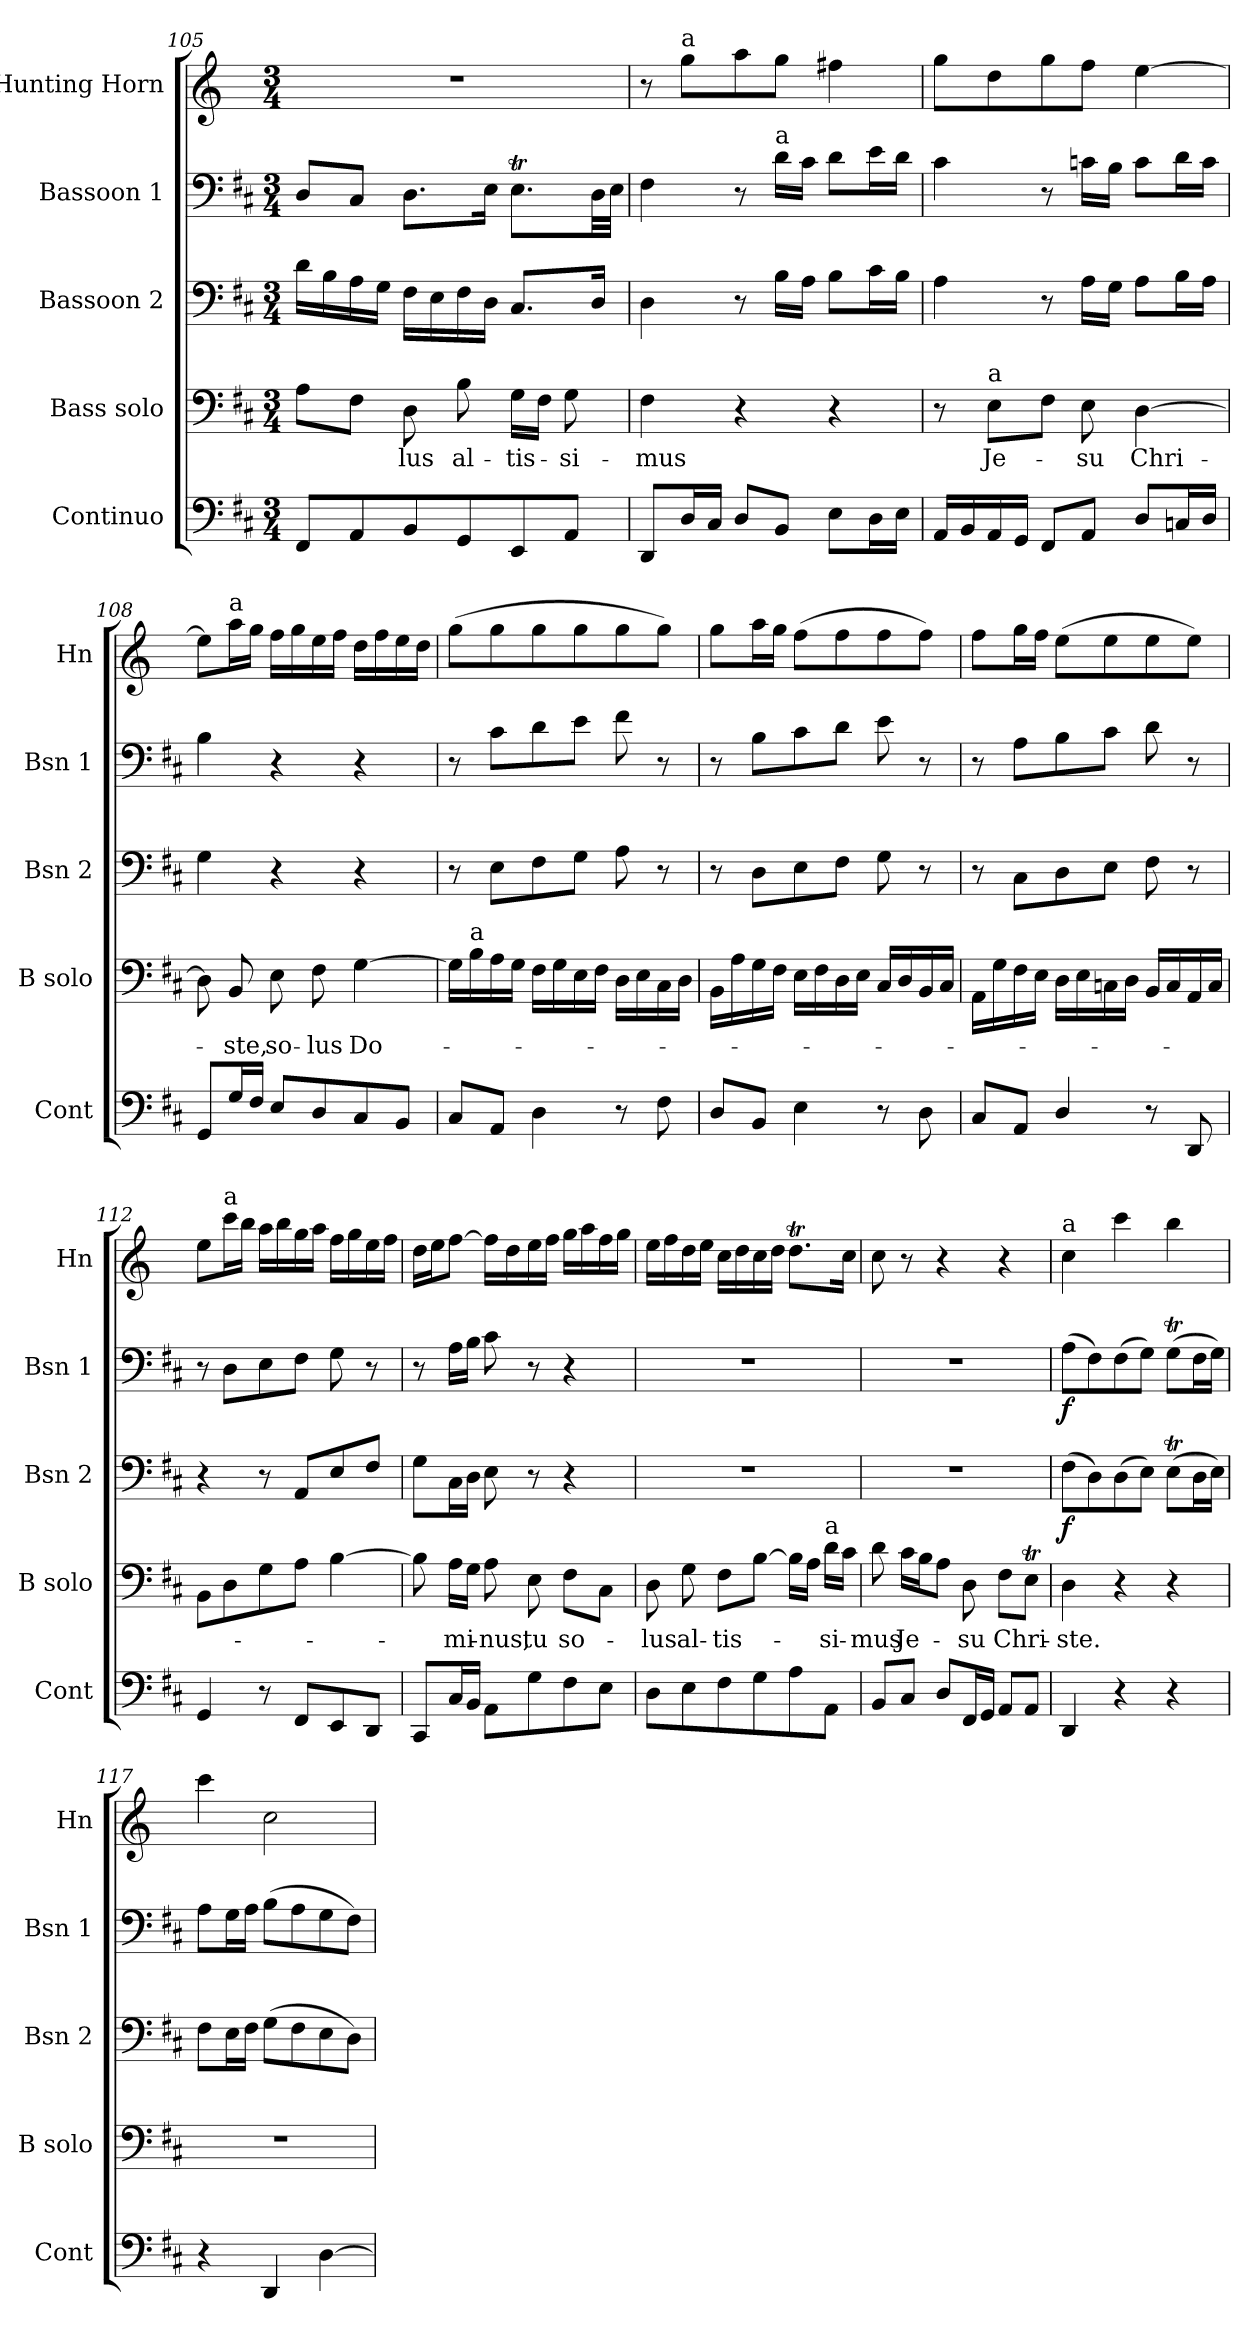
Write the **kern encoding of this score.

**kern	**kern	**text	**kern	**dynam	**kern	**dynam	**kern
*part5	*part4	*part4	*part3	*part3	*part2	*part2	*part1
*staff5	*staff4	*staff4	*staff3	*staff3	*staff2	*staff2	*staff1
*I"Continuo	*I"Bass solo	*	*I"Bassoon 2	*	*I"Bassoon 1	*	*I"Hunting Horn
*I'Cont	*I'B solo	*	*I'Bsn 2	*	*I'Bsn 1	*	*I'Hn
*clefF4	*clefF4	*	*clefF4	*	*clefF4	*	*clefG2
*	*	*	*	*	*	*	*ITrd6c10
*k[f#c#]	*k[f#c#]	*	*k[f#c#]	*	*k[f#c#]	*	*k[f#c#]
*M3/4	*M3/4	*	*M3/4	*	*M3/4	*	*M3/4
=105	=105	=105	=105	=105	=105	=105	=105
8FF#/L	8A\L	.	16d\LL	.	8D/L	.	2.r
.	.	.	16B\	.	.	.	.
8AA/	8F#\J	.	16A\	.	8C#/J	.	.
.	.	.	16G\JJ	.	.	.	.
!	!	!LO:LY:b	!	!	!	!	!
8BB/	8D\	-lus	16F#\LL	.	8.D\L	.	.
.	.	.	16E\	.	.	.	.
!	!	!LO:LY:b	!	!	!	!	!
8GG/	8B\	al-	16F#\	.	.	.	.
.	.	.	16D\JJ	.	16E\Jk	.	.
!	!	!LO:LY:b	!	!	!	!	!
8EE/	16G\LL	-tis-	8.C#/L	.	8.ET\L	.	.
.	16F#\JJ	.	.	.	.	.	.
!	!	!LO:LY:b	!	!	!	!	!
8AA/J	8G\	-si-	.	.	.	.	.
.	.	.	16D/Jk	.	32D\LL	.	.
.	.	.	.	.	32E\JJJ	.	.
=106	=106	=106	=106	=106	=106	=106	=106
!	!	!LO:LY:b	!	!	!	!	!
8DD/L	4F#\	-mus	4D\	.	4F#\	.	8r
!	!	!	!	!	!	!	!LO:TX:a:t=a
16D/L	.	.	.	.	.	.	8a\L
16C#/JJ	.	.	.	.	.	.	.
8D/L	4r	.	8r	.	8r	.	8b\
!	!	!	!	!	!LO:TX:a:t=a	!	!
8BB/J	.	.	16B\LL	.	16d\LL	.	8a\J
.	.	.	16A\JJ	.	16c#\JJ	.	.
8E\L	4r	.	8B\L	.	8d\L	.	4g#X\
16D\L	.	.	16c#\L	.	16e\L	.	.
16E\JJ	.	.	16B\JJ	.	16d\JJ	.	.
!!LO:PB:g=z
=107	=107	=107	=107	=107	=107	=107	=107
16AA/LL	8r	.	4A\	.	4c#\	.	8a\L
16BB/	.	.	.	.	.	.	.
!	!LO:TX:a:t=a	!	!	!	!	!	!
!	!	!LO:LY:b	!	!	!	!	!
16AA/	8E\L	Je-	.	.	.	.	8e\
16GG/JJ	.	.	.	.	.	.	.
8FF#/L	8F#\J	.	8r	.	8r	.	8a\
!	!	!LO:LY:b	!	!	!	!	!
8AA/J	8E\	-su	16A\LL	.	16cn\LL	.	8g\J
.	.	.	16G\JJ	.	16B\JJ	.	.
!	!	!LO:LY:b	!	!	!	!	!
8D/L	[4D\	Chri-	8A\L	.	8c\L	.	[4f#\
16Cn/L	.	.	16B\L	.	16d\L	.	.
16D/JJ	.	.	16A\JJ	.	16c\JJ	.	.
=108	=108	=108	=108	=108	=108	=108	=108
8GG/L	8D\]	.	4G\	.	4B\	.	8f#\L]
!	!	!	!	!	!	!	!LO:TX:a:t=a
!	!	!LO:LY:b	!	!	!	!	!
16G/L	8BB/	-ste,	.	.	.	.	16b\L
16F#/JJ	.	.	.	.	.	.	16a\JJ
!	!	!LO:LY:b	!	!	!	!	!
8E/L	8E\	so-	4r	.	4r	.	16g\LL
.	.	.	.	.	.	.	16a\
!	!	!LO:LY:b	!	!	!	!	!
8D/	8F#\	-lus	.	.	.	.	16f#\
.	.	.	.	.	.	.	16g\JJ
!	!	!LO:LY:b	!	!	!	!	!
8C#/	[4G\	Do-	4r	.	4r	.	16e\LL
.	.	.	.	.	.	.	16g\
8BB/J	.	.	.	.	.	.	16f#\
.	.	.	.	.	.	.	16e\JJ
=109	=109	=109	=109	=109	=109	=109	=109
8C#/L	16G\LL]	.	8r	.	8r	.	(8a\L
!	!LO:TX:a:t=a	!	!	!	!	!	!
.	16B\	.	.	.	.	.	.
8AA/J	16A\	.	8E\L	.	8c#\L	.	8a\
.	16G\JJ	.	.	.	.	.	.
4D\	16F#\LL	.	8F#\	.	8d\	.	8a\
.	16G\	.	.	.	.	.	.
.	16E\	.	8G\J	.	8e\J	.	8a\
.	16F#\JJ	.	.	.	.	.	.
8r	16D\LL	.	8A\	.	8f#\	.	8a\
.	16E\	.	.	.	.	.	.
8F#\	16C#\	.	8r	.	8r	.	8a\J)
.	16D\JJ	.	.	.	.	.	.
=110	=110	=110	=110	=110	=110	=110	=110
8D/L	16BB\LL	.	8r	.	8r	.	8a\L
.	16A\	.	.	.	.	.	.
8BB/J	16G\	.	8D\L	.	8B\L	.	16b\L
.	16F#\JJ	.	.	.	.	.	16a\JJ
4E\	16E\LL	.	8E\	.	8c#\	.	(8g\L
.	16F#\	.	.	.	.	.	.
.	16D\	.	8F#\J	.	8d\J	.	8g\
.	16E\JJ	.	.	.	.	.	.
8r	16C#/LL	.	8G\	.	8e\	.	8g\
.	16D/	.	.	.	.	.	.
8D\	16BB/	.	8r	.	8r	.	8g\J)
.	16C#/JJ	.	.	.	.	.	.
=111	=111	=111	=111	=111	=111	=111	=111
8C#/L	16AA\LL	.	8r	.	8r	.	8g\L
.	16G\	.	.	.	.	.	.
8AA/J	16F#\	.	8C#\L	.	8A\L	.	16a\L
.	16E\JJ	.	.	.	.	.	16g\JJ
4D/	16D\LL	.	8D\	.	8B\	.	(8f#\L
.	16E\	.	.	.	.	.	.
.	16Cn\	.	8E\J	.	8c#\J	.	8f#\
.	16D\JJ	.	.	.	.	.	.
8r	16BB/LL	.	8F#\	.	8d\	.	8f#\
.	16C/	.	.	.	.	.	.
8DD/	16AA/	.	8r	.	8r	.	8f#\J)
.	16C/JJ	.	.	.	.	.	.
!!LO:LB:g=z
=112	=112	=112	=112	=112	=112	=112	=112
4GG/	8BB\L	.	4r	.	8r	.	8f#\L
!	!	!	!	!	!	!	!LO:TX:a:t=a
.	8D\	.	.	.	8D\L	.	16dd\L
.	.	.	.	.	.	.	16cc#\JJ
8r	8G\	.	8r	.	8E\	.	16b\LL
.	.	.	.	.	.	.	16cc#\
8FF#/L	8A\J	.	8AA/L	.	8F#\J	.	16a\
.	.	.	.	.	.	.	16b\JJ
8EE/	[4B\	.	8E/	.	8G\	.	16g\LL
.	.	.	.	.	.	.	16a\
8DD/J	.	.	8F#/J	.	8r	.	16f#\
.	.	.	.	.	.	.	16g\JJ
=113	=113	=113	=113	=113	=113	=113	=113
8CC#/L	8B\]	.	8G\L	.	8r	.	16e\LL
.	.	.	.	.	.	.	16f#\J
!	!	!LO:LY:b	!	!	!	!	!
16C#/L	16A\LL	-mi-	16C#\L	.	16A\LL	.	[8g\J
16BB/JJ	16G\JJ	.	16D\JJ	.	16B\JJ	.	.
!	!	!LO:LY:b	!	!	!	!	!
8AA\L	8A\	-nus,	8E\	.	8c#\	.	16g\LL]
.	.	.	.	.	.	.	16e\
!	!	!LO:LY:b	!	!	!	!	!
8G\	8E\	tu	8r	.	8r	.	16f#\
.	.	.	.	.	.	.	16g\JJ
!	!	!LO:LY:b	!	!	!	!	!
8F#\	8F#\L	so-	4r	.	4r	.	16a\LL
.	.	.	.	.	.	.	16b\
8E\J	8C#\J	.	.	.	.	.	16g\
.	.	.	.	.	.	.	16a\JJ
=114	=114	=114	=114	=114	=114	=114	=114
!	!	!LO:LY:b	!	!	!	!	!
8D\L	8D\	-lus	2.r	.	2.r	.	16f#\LL
.	.	.	.	.	.	.	16g\
!	!	!LO:LY:b	!	!	!	!	!
8E\	8G\	al-	.	.	.	.	16e\
.	.	.	.	.	.	.	16f#\JJ
!	!	!LO:LY:b	!	!	!	!	!
8F#\	8F#\L	-tis-	.	.	.	.	16d\LL
.	.	.	.	.	.	.	16e\
8G\	[8B\J	.	.	.	.	.	16d\
.	.	.	.	.	.	.	16e\JJ
8A\	16B\LL]	.	.	.	.	.	8.eT\L
.	16A\JJ	.	.	.	.	.	.
!	!LO:TX:a:t=a	!	!	!	!	!	!
!	!	!LO:LY:b	!	!	!	!	!
8AA\J	16d\LL	-si-	.	.	.	.	.
.	16c#\JJ	.	.	.	.	.	16d\Jk
=115	=115	=115	=115	=115	=115	=115	=115
!	!	!LO:LY:b	!	!	!	!	!
8BB/L	8d\	-mus	2.r	.	2.r	.	8d\
!	!	!LO:LY:b	!	!	!	!	!
8C#/J	16c#\LL	Je-	.	.	.	.	8r
.	16B\J	.	.	.	.	.	.
8D/L	8A\J	.	.	.	.	.	4r
!	!	!LO:LY:b	!	!	!	!	!
16FF#/L	8D\	-su	.	.	.	.	.
16GG/JJ	.	.	.	.	.	.	.
!	!	!LO:LY:b	!	!	!	!	!
8AA/L	8F#\L	Chri-	.	.	.	.	4r
8AA/J	8ET\J	.	.	.	.	.	.
=116	=116	=116	=116	=116	=116	=116	=116
!	!	!	!	!	!	!	!LO:TX:a:t=a
!	!	!LO:LY:b	!	!LO:DY:b	!	!LO:DY:b	!
4DD/	4D\	-ste.	(8F#\L	f	(8A\L	f	4d\
.	.	.	8D\)	.	8F#\)	.	.
4r	4r	.	(8D\	.	(8F#\	.	4dd\
.	.	.	8E\J)	.	8G\J)	.	.
4r	4r	.	(8ET\L	.	(8GT\L	.	4cc#\
.	.	.	16D\L	.	16F#\L	.	.
.	.	.	16E\JJ)	.	16G\JJ)	.	.
!!LO:LB:g=z
=117	=117	=117	=117	=117	=117	=117	=117
4r	2.r	.	8F#\L	.	8A\L	.	4dd\
.	.	.	16E\L	.	16G\L	.	.
.	.	.	16F#\JJ	.	16A\JJ	.	.
4DD/	.	.	(8G\L	.	(8B\L	.	2d\
.	.	.	8F#\	.	8A\	.	.
[4D\	.	.	8E\	.	8G\	.	.
.	.	.	8D\J)	.	8F#\J)	.	.
=	=	=	=	=	=	=	=
*-	*-	*-	*-	*-	*-	*-	*-
